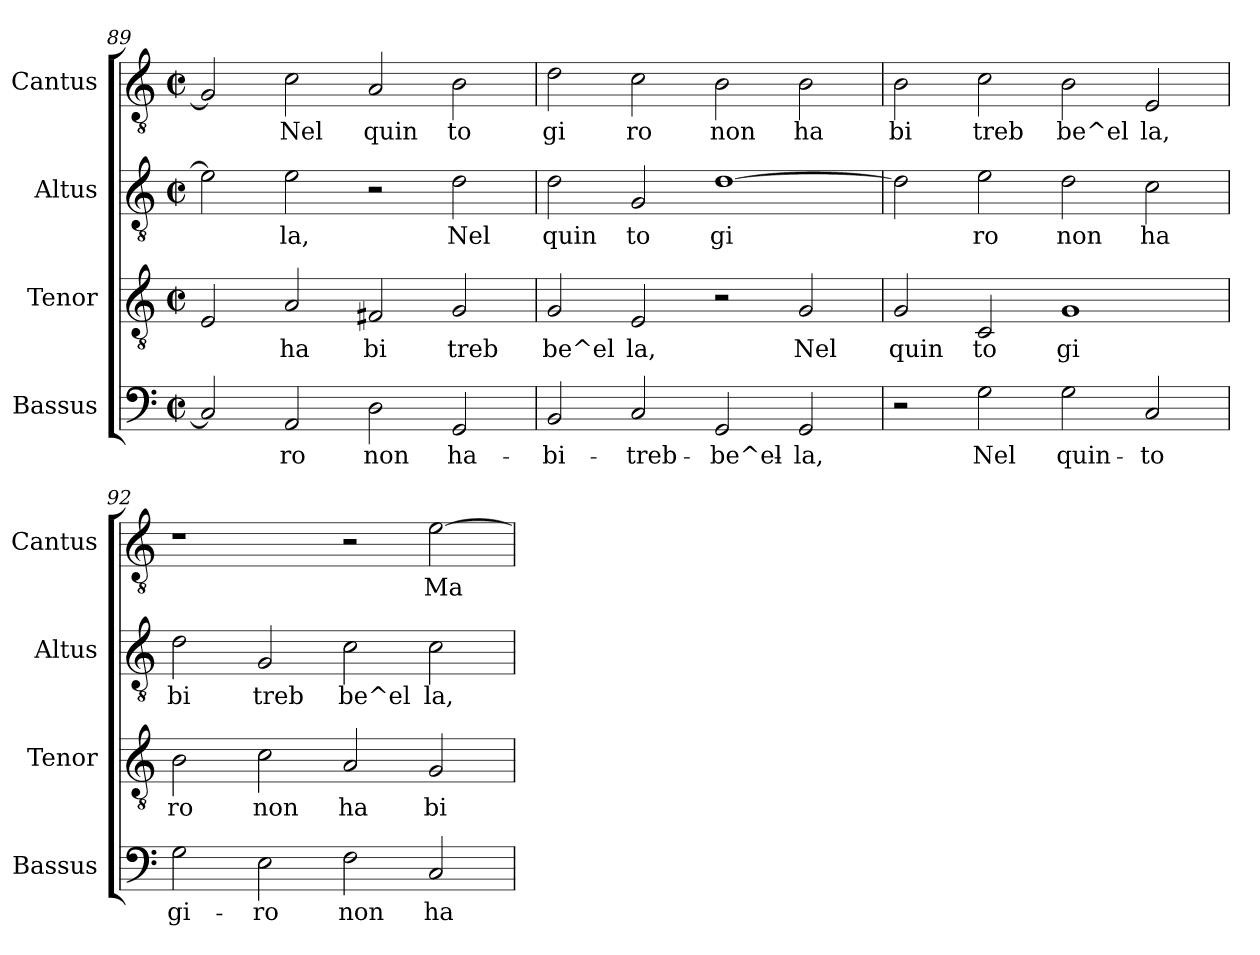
**kern	**text	**kern	**text	**kern	**text	**kern	**text
*part4	*part4	*part3	*part3	*part2	*part2	*part1	*part1
*staff4	*staff4	*staff3	*staff3	*staff2	*staff2	*staff1	*staff1
*I"Bassus	*	*I"Tenor	*	*I"Altus	*	*I"Cantus	*
*I'Bassus	*	*I'Tenor	*	*I'Altus	*	*I'Cantus	*
*clefF4	*	*clefGv2	*	*clefGv2	*	*clefGv2	*
*k[]	*	*k[]	*	*k[]	*	*k[]	*
*C:	*	*C:	*	*C:	*	*C:	*
*M2/2	*	*M2/2	*	*M2/2	*	*M2/2	*
*met(c|)	*	*met(c|)	*	*met(c|)	*	*met(c|)	*
=89	=89	=89	=89	=89	=89	=89	=89
!	!LO:LY:b:cj	!	!LO:LY:b:cj	!	!LO:LY:b:cj	!	!LO:LY:b:cj
2C/]	--	2E/	.	2e\]	.	2G/]	.
!	!LO:LY:b:cj	!	!LO:LY:b:cj	!	!LO:LY:b:cj	!	!LO:LY:b:cj
2AA/	-ro	2A/	ha	2e\	la,	2c\	Nel
!	!LO:LY:b:cj	!	!LO:LY:b:cj	!	!	!	!LO:LY:b:cj
2D\	non	2F#X/	bi	2r	.	2A/	quin
!	!LO:LY:b:cj	!	!LO:LY:b:cj	!	!LO:LY:b:cj	!	!LO:LY:b:cj
2GG/	ha-	2G/	treb	2d\	Nel	2B\	to
=90	=90	=90	=90	=90	=90	=90	=90
!	!LO:LY:b:cj	!	!LO:LY:b:cj	!	!LO:LY:b:cj	!	!LO:LY:b:cj
2BB/	-bi-	2G/	be^el	2d\	quin	2d\	gi
!	!LO:LY:b:cj	!	!LO:LY:b:cj	!	!LO:LY:b:cj	!	!LO:LY:b:cj
2C/	-treb-	2E/	la,	2G/	to	2c\	ro
!	!LO:LY:b:cj	!	!	!	!LO:LY:b:cj	!	!LO:LY:b:cj
2GG/	-be^el-	2r	.	[>1d	gi	2B\	non
!	!LO:LY:b:cj	!	!LO:LY:b:cj	!	!	!	!LO:LY:b:cj
2GG/	-la,	2G/	Nel	.	.	2B\	ha
=91	=91	=91	=91	=91	=91	=91	=91
!	!	!	!LO:LY:b:cj	!	!LO:LY:b:cj	!	!LO:LY:b:cj
2r	.	2G/	quin	2d\]	.	2B\	bi
!	!LO:LY:b:cj	!	!LO:LY:b:cj	!	!LO:LY:b:cj	!	!LO:LY:b:cj
2G\	Nel	2C/	to	2e\	ro	2c\	treb
!	!LO:LY:b:cj	!	!LO:LY:b:cj	!	!LO:LY:b:cj	!	!LO:LY:b:cj
2G\	quin-	1G	gi	2d\	non	2B\	be^el
!	!LO:LY:b:cj	!	!	!	!LO:LY:b:cj	!	!LO:LY:b:cj
2C/	-to	.	.	2c\	ha	2E/	la,
=92	=92	=92	=92	=92	=92	=92	=92
!	!LO:LY:b:cj	!	!LO:LY:b:cj	!	!LO:LY:b:cj	!	!
2G\	gi-	2B\	ro	2d\	bi	1r	.
!	!LO:LY:b:cj	!	!LO:LY:b:cj	!	!LO:LY:b:cj	!	!
2E\	-ro	2c\	non	2G/	treb	.	.
!	!LO:LY:b:cj	!	!LO:LY:b:cj	!	!LO:LY:b:cj	!	!
2F\	non	2A/	ha	2c\	be^el	2r	.
!	!LO:LY:b:cj	!	!LO:LY:b:cj	!	!LO:LY:b:cj	!	!LO:LY:b:cj
2C/	ha-	2G/	bi	2c\	la,	[<2e\	Ma
=	=	=	=	=	=	=	=
*-	*-	*-	*-	*-	*-	*-	*-
